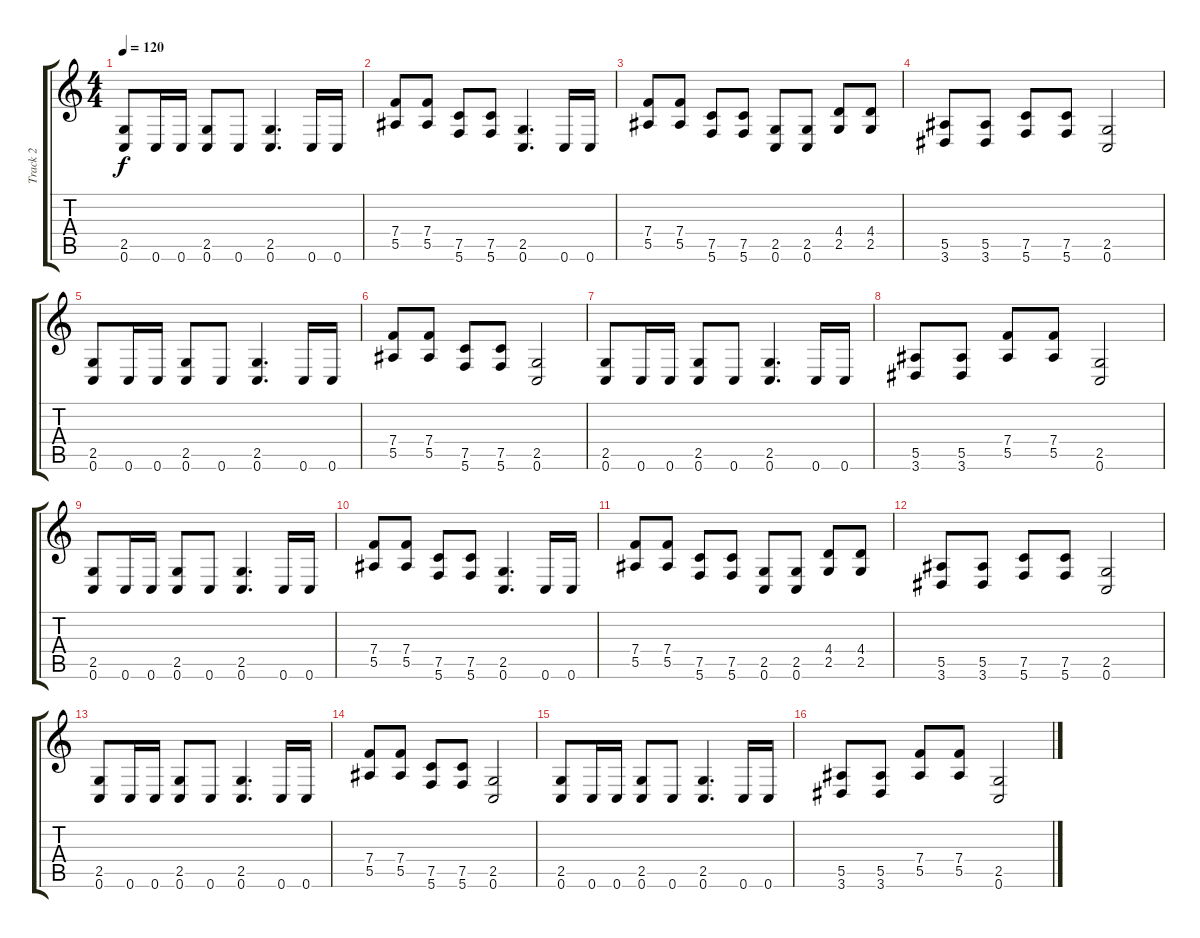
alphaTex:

\track ("Track 2" "Track 2") {instrument distortionguitar}
\staff {score tabs}
\tuning (C4 G3 Eb3 Bb2 F2 C2) {hide}
\ts (4 4)
\tempo 120
\clef g2
\ks c
(2.5 0.6).8{dy f} 0.6.16 0.6.16 (2.5 0.6).8 0.6.8 (2.5 0.6).4{d} 0.6.16 0.6.16 |
(7.4 5.5).8 (7.4 5.5).8 (7.5 5.6).8 (7.5 5.6).8 (2.5 0.6).4{d} 0.6.16 0.6.16 |
(7.4 5.5).8 (7.4 5.5).8 (7.5 5.6).8 (7.5 5.6).8 (2.5 0.6).8 (2.5 0.6).8 (4.4 2.5).8 (4.4 2.5).8 |
(5.5 3.6).8 (5.5 3.6).8 (7.5 5.6).8 (7.5 5.6).8 (2.5 0.6).2 |
(2.5 0.6).8 0.6.16 0.6.16 (2.5 0.6).8 0.6.8 (2.5 0.6).4{d} 0.6.16 0.6.16 |
(7.4 5.5).8 (7.4 5.5).8 (7.5 5.6).8 (7.5 5.6).8 (2.5 0.6).2 |
(2.5 0.6).8 0.6.16 0.6.16 (2.5 0.6).8 0.6.8 (2.5 0.6).4{d} 0.6.16 0.6.16 |
(5.5 3.6).8 (5.5 3.6).8 (7.4 5.5).8 (7.4 5.5).8 (2.5 0.6).2 |
(2.5 0.6).8 0.6.16 0.6.16 (2.5 0.6).8 0.6.8 (2.5 0.6).4{d} 0.6.16 0.6.16 |
(7.4 5.5).8 (7.4 5.5).8 (7.5 5.6).8 (7.5 5.6).8 (2.5 0.6).4{d} 0.6.16 0.6.16 |
(7.4 5.5).8 (7.4 5.5).8 (7.5 5.6).8 (7.5 5.6).8 (2.5 0.6).8 (2.5 0.6).8 (4.4 2.5).8 (4.4 2.5).8 |
(5.5 3.6).8 (5.5 3.6).8 (7.5 5.6).8 (7.5 5.6).8 (2.5 0.6).2 |
(2.5 0.6).8 0.6.16 0.6.16 (2.5 0.6).8 0.6.8 (2.5 0.6).4{d} 0.6.16 0.6.16 |
(7.4 5.5).8 (7.4 5.5).8 (7.5 5.6).8 (7.5 5.6).8 (2.5 0.6).2 |
(2.5 0.6).8 0.6.16 0.6.16 (2.5 0.6).8 0.6.8 (2.5 0.6).4{d} 0.6.16 0.6.16 |
(5.5 3.6).8 (5.5 3.6).8 (7.4 5.5).8 (7.4 5.5).8 (2.5 0.6).2
